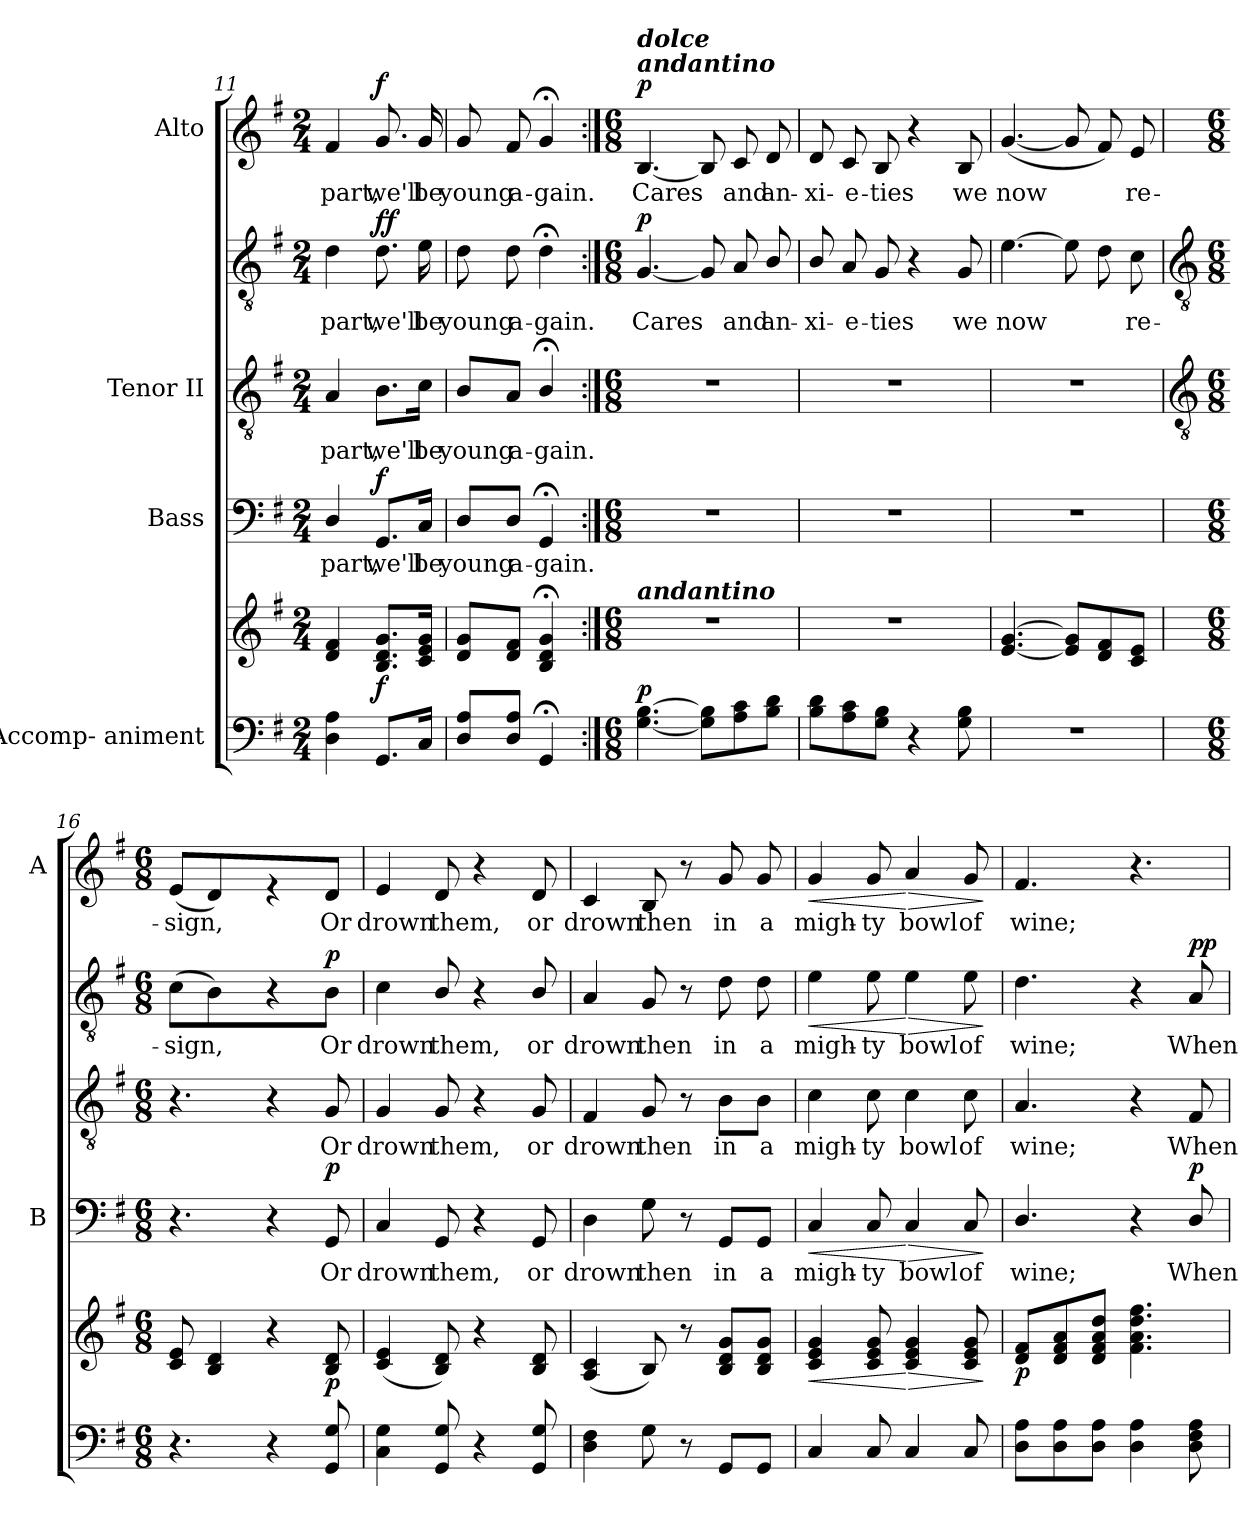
**kern	**kern	**dynam	**kern	**text	**dynam	**kern	**text	**kern	**text	**dynam	**kern	**text	**dynam
*part4	*part4	*part4	*part3	*part3	*part3	*part2	*part2	*part2	*part2	*part2	*part1	*part1	*part1
*staff6	*staff5	*staff5/6	*staff4	*staff4	*staff4	*staff3	*staff3	*staff2	*staff2	*staff2/3	*staff1	*staff1	*staff1
*I"Accomp- animent	*	*	*I"Bass	*	*	*I"Tenor II	*	*	*	*	*I"Alto	*	*
*	*	*	*I'B	*	*	*	*	*	*	*	*I'A	*	*
!!LO:LB:g=z
*clefF4	*clefG2	*	*clefF4	*	*	*clefGv2	*	*clefGv2	*	*	*clefG2	*	*
*k[f#]	*k[f#]	*	*k[f#]	*	*	*k[f#]	*	*k[f#]	*	*	*k[f#]	*	*
*G:	*G:	*	*G:	*	*	*G:	*	*G:	*	*	*G:	*	*
*M2/4	*M2/4	*	*M2/4	*	*	*M2/4	*	*M2/4	*	*	*M2/4	*	*
=11	=11	=11	=11	=11	=11	=11	=11	=11	=11	=11	=11	=11	=11
!	!	!	!	!LO:LY:b	!	!	!LO:LY:b	!	!LO:LY:b	!	!	!LO:LY:b	!
4D\ 4A\	4d 4f#	.	4D/	part,	.	4A	part,	4d	part,	.	4f#	part,	.
!	!	!LO:DY:b	!	!LO:LY:b	!LO:DY:b	!	!LO:LY:b	!	!LO:LY:b	!LO:DY:b=2	!	!LO:LY:b	!
!	!	!	!	!	!	!	!	!	!	!LO:DY:n=1:b	!	!	!LO:DY:b
8.GGL	8.B 8.d 8.gL	f	8.GG/L	we'll	f	8.B\L	we'll	8.d	we'll	f f	8.g	we'll	f
!	!	!	!	!LO:LY:b	!	!	!LO:LY:b	!	!LO:LY:b	!	!	!LO:LY:b	!
16CJ	16c 16e 16gJ	.	16C/Jk	be	.	16c\Jk	be	16e	be	.	16g	be	.
=12	=12	=12	=12	=12	=12	=12	=12	=12	=12	=12	=12	=12	=12
!	!	!	!	!LO:LY:b	!	!	!LO:LY:b	!	!LO:LY:b	!	!	!LO:LY:b	!
8D\ 8A\L	8d 8gL	.	8D/L	young	.	8B/L	young	8d	young	.	8g	young	.
!	!	!	!	!LO:LY:b	!	!	!LO:LY:b	!	!LO:LY:b	!	!	!LO:LY:b	!
8D/ 8A/J	8d 8f#J	.	8D/J	a-	.	8A/J	a-	8d	a-	.	8f#	a-	.
!	!	!	!	!LO:LY:b	!	!	!LO:LY:b	!	!LO:LY:b	!	!	!LO:LY:b	!
4GG;<	4B;< 4d;< 4g;<	.	4GG;<	-gain.	.	4B;</	-gain.	4d;<	-gain.	.	4g;<	-gain.	.
=13:|!	=13:|!	=13:|!	=13:|!	=13:|!	=13:|!	=13:|!	=13:|!	=13:|!	=13:|!	=13:|!	=13:|!	=13:|!	=13:|!
*M6/8	*M6/8	*	*M6/8	*	*	*M6/8	*	*M6/8	*	*	*M6/8	*	*
!	!	!	!	!	!	!	!	!	!	!	!LO:TX:a:Bi:t=andantino	!	!
!	!	!	!	!	!	!	!	!	!	!	!LO:TX:a:Bi:t=dolce	!	!
!	!LO:TX:a:Bi:t=andantino	!	!	!	!	!	!	!	!	!	!	!	!
!	!LO:N:vis=1	!LO:DY:a=2	!LO:N:vis=1	!	!	!LO:N:vis=1	!	!	!LO:LY:b	!LO:DY:b	!	!LO:LY:b	!LO:DY:b
[4.G [4.B	2.r	p	2.r	.	.	2.r	.	[4.G	Cares	p	[4.B	Cares	p
8G] 8B]L	.	.	.	.	.	.	.	8G]	.	.	8B]	.	.
!	!	!	!	!	!	!	!	!	!LO:LY:b	!	!	!LO:LY:b	!
8A 8c	.	.	.	.	.	.	.	8A	and	.	8c	and	.
!	!	!	!	!	!	!	!	!	!LO:LY:b	!	!	!LO:LY:b	!
8B 8dJ	.	.	.	.	.	.	.	8B/	an-	.	8d	an-	.
=14	=14	=14	=14	=14	=14	=14	=14	=14	=14	=14	=14	=14	=14
!	!LO:N:vis=1	!	!LO:N:vis=1	!	!	!LO:N:vis=1	!	!	!LO:LY:b	!	!	!LO:LY:b	!
8B 8dL	2.r	.	2.r	.	.	2.r	.	8B/	-xi-	.	8d	-xi-	.
!	!	!	!	!	!	!	!	!	!LO:LY:b	!	!	!LO:LY:b	!
8A 8c	.	.	.	.	.	.	.	8A	-e-	.	8c	-e-	.
!	!	!	!	!	!	!	!	!	!LO:LY:b	!	!	!LO:LY:b	!
8G 8BJ	.	.	.	.	.	.	.	8G	-ties	.	8B	-ties	.
4r	.	.	.	.	.	.	.	4r	.	.	4r	.	.
!	!	!	!	!	!	!	!	!	!LO:LY:b	!	!	!LO:LY:b	!
8G 8B	.	.	.	.	.	.	.	8G	we	.	8B	we	.
=15	=15	=15	=15	=15	=15	=15	=15	=15	=15	=15	=15	=15	=15
!LO:N:vis=1	!	!	!LO:N:vis=1	!	!	!LO:N:vis=1	!	!	!LO:LY:b	!	!	!LO:LY:b	!
2.r	[4.e [4.g	.	2.r	.	.	2.r	.	[4.e	now	.	(<[4.g	now	.
.	8e] 8g]L	.	.	.	.	.	.	8e]	.	.	8g]	.	.
.	8d 8f#	.	.	.	.	.	.	8d	.	.	8f#)	.	.
!	!	!	!	!	!	!	!	!	!LO:LY:b	!	!	!LO:LY:b	!
.	8c 8eJ	.	.	.	.	.	.	8c	re-	.	8e	re-	.
!!LO:LB:g=z
=16	=16	=16	=16	=16	=16	=16	=16	=16	=16	=16	=16	=16	=16
*	*	*	*	*	*	*clefGv2	*	*clefGv2	*	*	*	*	*
*M6/8	*M6/8	*	*M6/8	*	*	*M6/8	*	*M6/8	*	*	*M6/8	*	*
!	!	!	!	!	!	!	!	!	!LO:LY:b	!	!	!LO:LY:b	!
4.r	8c 8e	.	4.r	.	.	4.r	.	(>8cL	-sign,	.	(<8eL	-sign,	.
.	4B 4d	.	.	.	.	.	.	4B)	.	.	4d)	.	.
4r	4r	.	4r	.	.	4r	.	4r	.	.	4r	.	.
!	!	!LO:DY:b	!	!LO:LY:b	!LO:DY:b	!	!LO:LY:b	!	!LO:LY:b	!LO:DY:b=2	!	!LO:LY:b	!
8GG 8G	8B 8d	p	8GG	Or	p	8G	Or	8BJ	Or	p	8dJ	Or	.
=17	=17	=17	=17	=17	=17	=17	=17	=17	=17	=17	=17	=17	=17
!	!	!	!	!LO:LY:b	!	!	!LO:LY:b	!	!LO:LY:b	!	!	!LO:LY:b	!
4C 4G	(<4c 4e	.	4C	drown	.	4G	drown	4c	drown	.	4e	drown	.
!	!	!	!	!LO:LY:b	!	!	!LO:LY:b	!	!LO:LY:b	!	!	!LO:LY:b	!
8GG 8G	8B 8d)	.	8GG	them,	.	8G	them,	8B/	them,	.	8d	them,	.
4r	4r	.	4r	.	.	4r	.	4r	.	.	4r	.	.
!	!	!	!	!LO:LY:b	!	!	!LO:LY:b	!	!LO:LY:b	!	!	!LO:LY:b	!
8GG 8G	8B 8d	.	8GG	or	.	8G	or	8B/	or	.	8d	or	.
=18	=18	=18	=18	=18	=18	=18	=18	=18	=18	=18	=18	=18	=18
!	!	!	!	!LO:LY:b	!	!	!LO:LY:b	!	!LO:LY:b	!	!	!LO:LY:b	!
4D 4F#	(<4A 4c	.	4D	drown	.	4F#	drown	4A	drown	.	4c	drown	.
!	!	!	!	!LO:LY:b	!	!	!LO:LY:b	!	!LO:LY:b	!	!	!LO:LY:b	!
8G	8B)	.	8G	then	.	8G	then	8G	then	.	8B	then	.
8r	8r	.	8r	.	.	8r	.	8r	.	.	8r	.	.
!	!	!	!	!LO:LY:b	!	!	!LO:LY:b	!	!LO:LY:b	!	!	!LO:LY:b	!
8GGL	8B 8d 8gL	.	8GG/L	in	.	8B\L	in	8d	in	.	8g	in	.
!	!	!	!	!LO:LY:b	!	!	!LO:LY:b	!	!LO:LY:b	!	!	!LO:LY:b	!
8GGJ	8B 8d 8gJ	.	8GG/J	a	.	8B\J	a	8d	a	.	8g	a	.
=19	=19	=19	=19	=19	=19	=19	=19	=19	=19	=19	=19	=19	=19
!	!	!LO:HP:b	!	!LO:LY:b	!LO:HP:b	!	!LO:LY:b	!	!LO:LY:b	!LO:HP:b	!	!LO:LY:b	!LO:HP:b
4C	4c 4e 4g	<	4C	migh-	<	4c	migh-	4e	migh-	<	4g	migh-	<
!	!	!	!	!LO:LY:b	!	!	!LO:LY:b	!	!LO:LY:b	!	!	!LO:LY:b	!
8C	8c 8e 8g	.	8C	-ty	.	8c	-ty	8e	-ty	.	8g	-ty	.
!	!	!LO:HP:n=1:b	!	!LO:LY:b	!LO:HP:n=1:b	!	!LO:LY:b	!	!LO:LY:b	!LO:HP:n=1:b	!	!LO:LY:b	!LO:HP:n=1:b
4C	4c 4e 4g	[ >	4C	bowl	[ >	4c	bowl	4e	bowl	[ >	4a	bowl	[ >
!	!	!	!	!LO:LY:b	!	!	!LO:LY:b	!	!LO:LY:b	!	!	!LO:LY:b	!
8C	8c 8e 8g	.	8C	of	.	8c	of	8e	of	.	8g	of	.
.	.	]	.	.	]	.	.	.	.	]	.	.	]
=20	=20	=20	=20	=20	=20	=20	=20	=20	=20	=20	=20	=20	=20
!	!	!LO:DY:b	!	!LO:LY:b	!	!	!LO:LY:b	!	!LO:LY:b	!	!	!LO:LY:b	!
8D 8AL	8d 8f#L	p	4.D/	wine;	.	4.A	wine;	4.d	wine;	.	4.f#	wine;	.
8D 8A	8d 8f# 8a	.	.	.	.	.	.	.	.	.	.	.	.
8D 8AJ	8d 8f# 8a 8ddJ	.	.	.	.	.	.	.	.	.	.	.	.
4D 4A	4.f# 4.a 4.dd 4.ff#	.	4r	.	.	4r	.	4r	.	.	4.r	.	.
!	!	!	!	!LO:LY:b	!LO:DY:b	!	!LO:LY:b	!	!LO:LY:b	!LO:DY:b=2	!	!	!
!	!	!	!	!	!	!	!	!	!	!LO:DY:n=1:b	!	!	!
8D 8F# 8A	.	.	8D/	When	p	8F#	When	8A	When	p p	.	.	.
=	=	=	=	=	=	=	=	=	=	=	=	=	=
*-	*-	*-	*-	*-	*-	*-	*-	*-	*-	*-	*-	*-	*-
